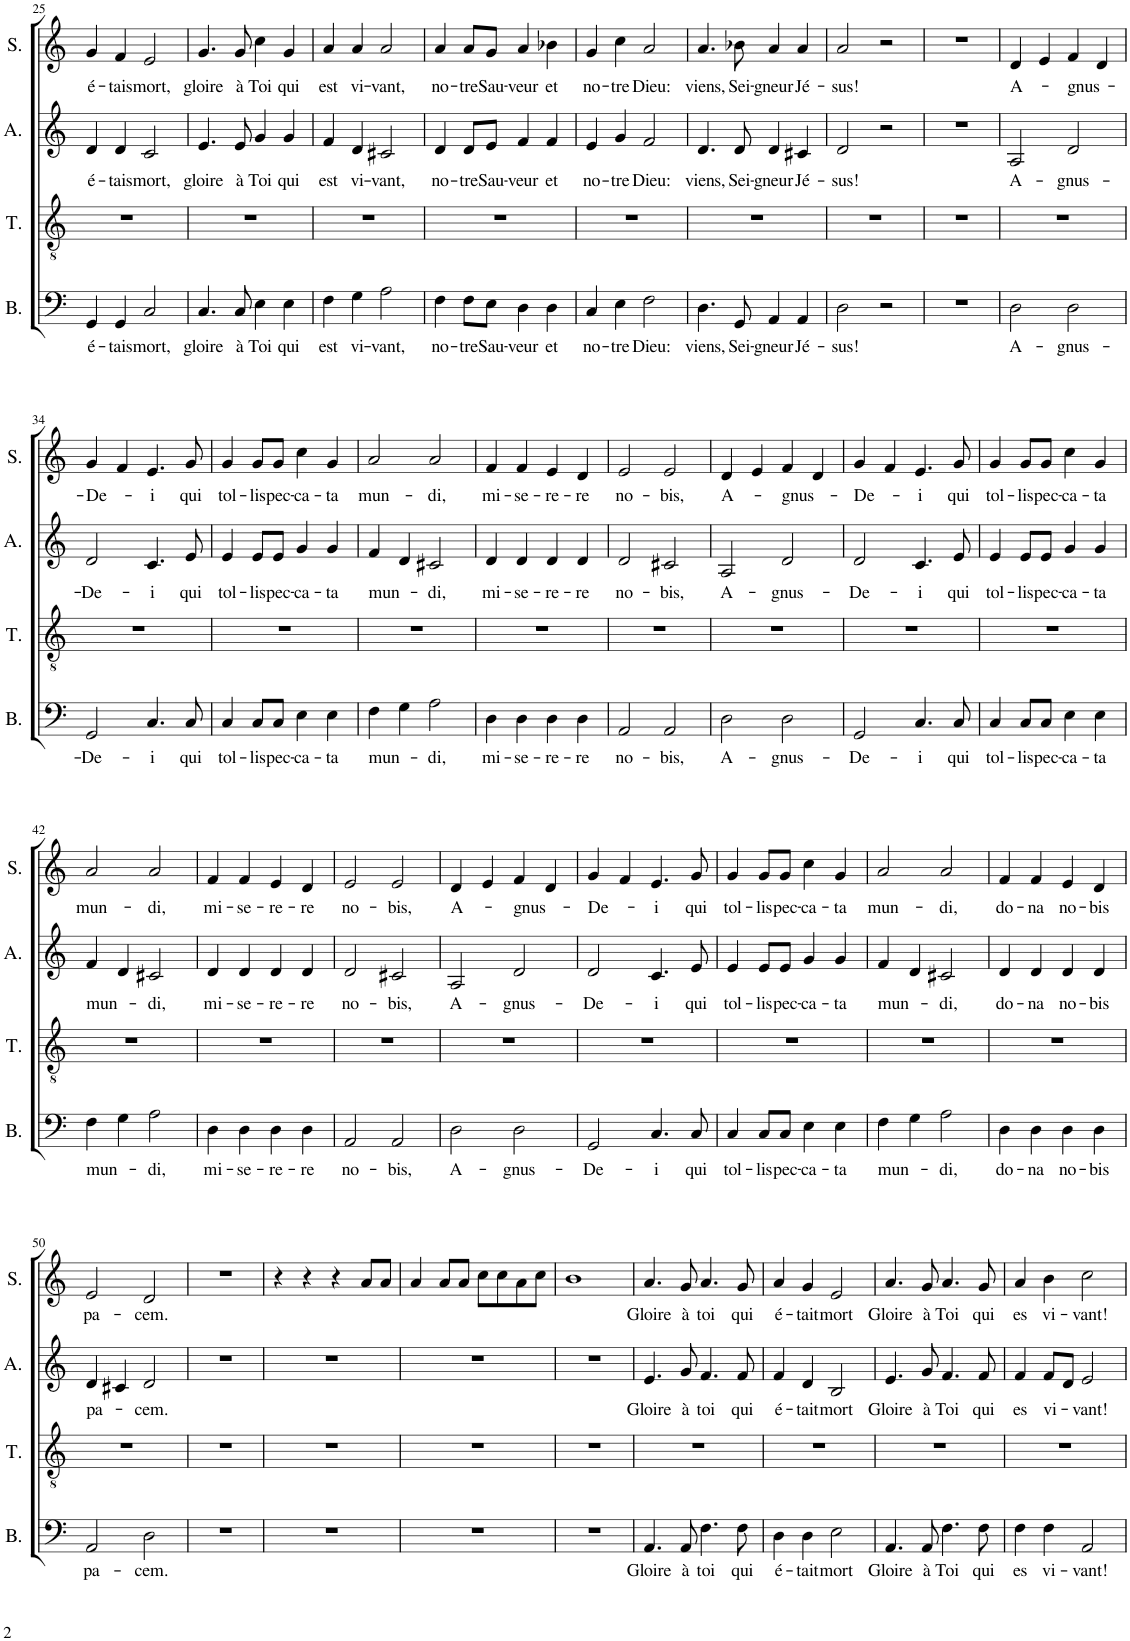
**kern	**text	**kern	**kern	**text	**kern	**text
*part4	*part4	*part3	*part2	*part2	*part1	*part1
*staff4	*staff4	*staff3	*staff2	*staff2	*staff1	*staff1
*I"Bass	*	*I"Tenor	*I"Alto	*	*I"Soprano	*
*I'B.	*	*I'T.	*I'A.	*	*I'S.	*
!!LO:PB:g=z
*clefF4	*	*clefGv2	*clefG2	*	*clefG2	*
*k[]	*	*k[]	*k[]	*	*k[]	*
*M4/4	*	*M4/4	*M4/4	*	*M4/4	*
=25	=25	=25	=25	=25	=25	=25
!	!LO:LY:b	!	!	!LO:LY:b	!	!LO:LY:b
4GG/	é-	1r	4d/	é-	4g/	é-
!	!LO:LY:b	!	!	!LO:LY:b	!	!LO:LY:b
4GG/	-tais	.	4d/	-tais	4f/	-tais
!	!LO:LY:b	!	!	!LO:LY:b	!	!LO:LY:b
2C/	mort,	.	2c/	mort,	2e/	mort,
=26	=26	=26	=26	=26	=26	=26
!	!LO:LY:b	!	!	!LO:LY:b	!	!LO:LY:b
4.C/	gloire	1r	4.e/	gloire	4.g/	gloire
!	!LO:LY:b	!	!	!LO:LY:b	!	!LO:LY:b
8C/	à	.	8e/	à	8g/	à
!	!LO:LY:b	!	!	!LO:LY:b	!	!LO:LY:b
4E\	Toi	.	4g/	Toi	4cc\	Toi
!	!LO:LY:b	!	!	!LO:LY:b	!	!LO:LY:b
4E\	qui	.	4g/	qui	4g/	qui
=27	=27	=27	=27	=27	=27	=27
!	!LO:LY:b	!	!	!LO:LY:b	!	!LO:LY:b
4F\	est	1r	4f/	est	4a/	est
!	!LO:LY:b	!	!	!LO:LY:b	!	!LO:LY:b
4G\	vi-	.	4d/	vi-	4a/	vi-
!	!LO:LY:b	!	!	!LO:LY:b	!	!LO:LY:b
2A\	-vant,	.	2c#X/	-vant,	2a/	-vant,
=28	=28	=28	=28	=28	=28	=28
!	!LO:LY:b	!	!	!LO:LY:b	!	!LO:LY:b
4F\	no-	1r	4d/	no-	4a/	no-
!	!LO:LY:b	!	!	!LO:LY:b	!	!LO:LY:b
8F\L	-tre	.	8d/L	-tre	8a/L	-tre
!	!LO:LY:b	!	!	!LO:LY:b	!	!LO:LY:b
8E\J	Sau-	.	8e/J	Sau-	8g/J	Sau-
!	!LO:LY:b	!	!	!LO:LY:b	!	!LO:LY:b
4D\	-veur	.	4f/	-veur	4a/	-veur
!	!LO:LY:b	!	!	!LO:LY:b	!	!LO:LY:b
4D\	et	.	4f/	et	4b-X\	et
=29	=29	=29	=29	=29	=29	=29
!	!LO:LY:b	!	!	!LO:LY:b	!	!LO:LY:b
4C/	no-	1r	4e/	no-	4g/	no-
!	!LO:LY:b	!	!	!LO:LY:b	!	!LO:LY:b
4E\	-tre	.	4g/	-tre	4cc\	-tre
!	!LO:LY:b	!	!	!LO:LY:b	!	!LO:LY:b
2F\	Dieu:	.	2f/	Dieu:	2a/	Dieu:
=30	=30	=30	=30	=30	=30	=30
!	!LO:LY:b	!	!	!LO:LY:b	!	!LO:LY:b
4.D\	viens,	1r	4.d/	viens,	4.a/	viens,
!	!LO:LY:b	!	!	!LO:LY:b	!	!LO:LY:b
8GG/	Sei-	.	8d/	Sei-	8b-X\	Sei-
!	!LO:LY:b	!	!	!LO:LY:b	!	!LO:LY:b
4AA/	-gneur	.	4d/	-gneur	4a/	-gneur
!	!LO:LY:b	!	!	!LO:LY:b	!	!LO:LY:b
4AA/	Jé-	.	4c#X/	Jé-	4a/	Jé-
=31	=31	=31	=31	=31	=31	=31
!	!LO:LY:b	!	!	!LO:LY:b	!	!LO:LY:b
2D\	-sus!	1r	2d/	-sus!	2a/	-sus!
2r	.	.	2r	.	2r	.
=32	=32	=32	=32	=32	=32	=32
1r	.	1r	1r	.	1r	.
=33	=33	=33	=33	=33	=33	=33
!	!LO:LY:b	!	!	!LO:LY:b	!	!LO:LY:b
2D\	A-	1r	2A/	A-	4d/	A-
.	.	.	.	.	4e/	.
!	!LO:LY:b	!	!	!LO:LY:b	!	!LO:LY:b
2D\	-gnus-	.	2d/	-gnus-	4f/	-gnus-
.	.	.	.	.	4d/	.
!!LO:LB:g=z
=34	=34	=34	=34	=34	=34	=34
!	!LO:LY:b	!	!	!LO:LY:b	!	!LO:LY:b
2GG/	-De-	1r	2d/	-De-	4g/	-De-
.	.	.	.	.	4f/	.
!	!LO:LY:b	!	!	!LO:LY:b	!	!LO:LY:b
4.C/	-i	.	4.c/	-i	4.e/	-i
!	!LO:LY:b	!	!	!LO:LY:b	!	!LO:LY:b
8C/	qui	.	8e/	qui	8g/	qui
=35	=35	=35	=35	=35	=35	=35
!	!LO:LY:b	!	!	!LO:LY:b	!	!LO:LY:b
4C/	tol-	1r	4e/	tol-	4g/	tol-
!	!LO:LY:b	!	!	!LO:LY:b	!	!LO:LY:b
8C/L	-lis	.	8e/L	-lis	8g/L	-lis
!	!LO:LY:b	!	!	!LO:LY:b	!	!LO:LY:b
8C/J	pec-	.	8e/J	pec-	8g/J	pec-
!	!LO:LY:b	!	!	!LO:LY:b	!	!LO:LY:b
4E\	-ca-	.	4g/	-ca-	4cc\	-ca-
!	!LO:LY:b	!	!	!LO:LY:b	!	!LO:LY:b
4E\	-ta	.	4g/	-ta	4g/	-ta
=36	=36	=36	=36	=36	=36	=36
!	!LO:LY:b	!	!	!LO:LY:b	!	!LO:LY:b
4F\	mun-	1r	4f/	mun-	2a/	mun-
4G\	.	.	4d/	.	.	.
!	!LO:LY:b	!	!	!LO:LY:b	!	!LO:LY:b
2A\	-di,	.	2c#X/	-di,	2a/	-di,
=37	=37	=37	=37	=37	=37	=37
!	!LO:LY:b	!	!	!LO:LY:b	!	!LO:LY:b
4D\	mi-	1r	4d/	mi-	4f/	mi-
!	!LO:LY:b	!	!	!LO:LY:b	!	!LO:LY:b
4D\	-se-	.	4d/	-se-	4f/	-se-
!	!LO:LY:b	!	!	!LO:LY:b	!	!LO:LY:b
4D\	-re-	.	4d/	-re-	4e/	-re-
!	!LO:LY:b	!	!	!LO:LY:b	!	!LO:LY:b
4D\	-re	.	4d/	-re	4d/	-re
=38	=38	=38	=38	=38	=38	=38
!	!LO:LY:b	!	!	!LO:LY:b	!	!LO:LY:b
2AA/	no-	1r	2d/	no-	2e/	no-
!	!LO:LY:b	!	!	!LO:LY:b	!	!LO:LY:b
2AA/	-bis,	.	2c#X/	-bis,	2e/	-bis,
=39	=39	=39	=39	=39	=39	=39
!	!LO:LY:b	!	!	!LO:LY:b	!	!LO:LY:b
2D\	A-	1r	2A/	A-	4d/	A-
.	.	.	.	.	4e/	.
!	!LO:LY:b	!	!	!LO:LY:b	!	!LO:LY:b
2D\	-gnus-	.	2d/	-gnus-	4f/	-gnus-
.	.	.	.	.	4d/	.
=40	=40	=40	=40	=40	=40	=40
!	!LO:LY:b	!	!	!LO:LY:b	!	!LO:LY:b
2GG/	-De-	1r	2d/	-De-	4g/	-De-
.	.	.	.	.	4f/	.
!	!LO:LY:b	!	!	!LO:LY:b	!	!LO:LY:b
4.C/	-i	.	4.c/	-i	4.e/	-i
!	!LO:LY:b	!	!	!LO:LY:b	!	!LO:LY:b
8C/	qui	.	8e/	qui	8g/	qui
=41	=41	=41	=41	=41	=41	=41
!	!LO:LY:b	!	!	!LO:LY:b	!	!LO:LY:b
4C/	tol-	1r	4e/	tol-	4g/	tol-
!	!LO:LY:b	!	!	!LO:LY:b	!	!LO:LY:b
8C/L	-lis	.	8e/L	-lis	8g/L	-lis
!	!LO:LY:b	!	!	!LO:LY:b	!	!LO:LY:b
8C/J	pec-	.	8e/J	pec-	8g/J	pec-
!	!LO:LY:b	!	!	!LO:LY:b	!	!LO:LY:b
4E\	-ca-	.	4g/	-ca-	4cc\	-ca-
!	!LO:LY:b	!	!	!LO:LY:b	!	!LO:LY:b
4E\	-ta	.	4g/	-ta	4g/	-ta
!!LO:LB:g=z
=42	=42	=42	=42	=42	=42	=42
!	!LO:LY:b	!	!	!LO:LY:b	!	!LO:LY:b
4F\	mun-	1r	4f/	mun-	2a/	mun-
4G\	.	.	4d/	.	.	.
!	!LO:LY:b	!	!	!LO:LY:b	!	!LO:LY:b
2A\	-di,	.	2c#X/	-di,	2a/	-di,
=43	=43	=43	=43	=43	=43	=43
!	!LO:LY:b	!	!	!LO:LY:b	!	!LO:LY:b
4D\	mi-	1r	4d/	mi-	4f/	mi-
!	!LO:LY:b	!	!	!LO:LY:b	!	!LO:LY:b
4D\	-se-	.	4d/	-se-	4f/	-se-
!	!LO:LY:b	!	!	!LO:LY:b	!	!LO:LY:b
4D\	-re-	.	4d/	-re-	4e/	-re-
!	!LO:LY:b	!	!	!LO:LY:b	!	!LO:LY:b
4D\	-re	.	4d/	-re	4d/	-re
=44	=44	=44	=44	=44	=44	=44
!	!LO:LY:b	!	!	!LO:LY:b	!	!LO:LY:b
2AA/	no-	1r	2d/	no-	2e/	no-
!	!LO:LY:b	!	!	!LO:LY:b	!	!LO:LY:b
2AA/	-bis,	.	2c#X/	-bis,	2e/	-bis,
=45	=45	=45	=45	=45	=45	=45
!	!LO:LY:b	!	!	!LO:LY:b	!	!LO:LY:b
2D\	A-	1r	2A/	A-	4d/	A-
.	.	.	.	.	4e/	.
!	!LO:LY:b	!	!	!LO:LY:b	!	!LO:LY:b
2D\	-gnus-	.	2d/	-gnus-	4f/	-gnus-
.	.	.	.	.	4d/	.
=46	=46	=46	=46	=46	=46	=46
!	!LO:LY:b	!	!	!LO:LY:b	!	!LO:LY:b
2GG/	-De-	1r	2d/	-De-	4g/	-De-
.	.	.	.	.	4f/	.
!	!LO:LY:b	!	!	!LO:LY:b	!	!LO:LY:b
4.C/	-i	.	4.c/	-i	4.e/	-i
!	!LO:LY:b	!	!	!LO:LY:b	!	!LO:LY:b
8C/	qui	.	8e/	qui	8g/	qui
=47	=47	=47	=47	=47	=47	=47
!	!LO:LY:b	!	!	!LO:LY:b	!	!LO:LY:b
4C/	tol-	1r	4e/	tol-	4g/	tol-
!	!LO:LY:b	!	!	!LO:LY:b	!	!LO:LY:b
8C/L	-lis	.	8e/L	-lis	8g/L	-lis
!	!LO:LY:b	!	!	!LO:LY:b	!	!LO:LY:b
8C/J	pec-	.	8e/J	pec-	8g/J	pec-
!	!LO:LY:b	!	!	!LO:LY:b	!	!LO:LY:b
4E\	-ca-	.	4g/	-ca-	4cc\	-ca-
!	!LO:LY:b	!	!	!LO:LY:b	!	!LO:LY:b
4E\	-ta	.	4g/	-ta	4g/	-ta
=48	=48	=48	=48	=48	=48	=48
!	!LO:LY:b	!	!	!LO:LY:b	!	!LO:LY:b
4F\	mun-	1r	4f/	mun-	2a/	mun-
4G\	.	.	4d/	.	.	.
!	!LO:LY:b	!	!	!LO:LY:b	!	!LO:LY:b
2A\	-di,	.	2c#X/	-di,	2a/	-di,
=49	=49	=49	=49	=49	=49	=49
!	!LO:LY:b	!	!	!LO:LY:b	!	!LO:LY:b
4D\	do-	1r	4d/	do-	4f/	do-
!	!LO:LY:b	!	!	!LO:LY:b	!	!LO:LY:b
4D\	-na	.	4d/	-na	4f/	-na
!	!LO:LY:b	!	!	!LO:LY:b	!	!LO:LY:b
4D\	no-	.	4d/	no-	4e/	no-
!	!LO:LY:b	!	!	!LO:LY:b	!	!LO:LY:b
4D\	-bis	.	4d/	-bis	4d/	-bis
!!LO:LB:g=z
=50	=50	=50	=50	=50	=50	=50
!	!LO:LY:b	!	!	!LO:LY:b	!	!LO:LY:b
2AA/	pa-	1r	4d/	pa-	2e/	pa-
.	.	.	4c#X/	.	.	.
!	!LO:LY:b	!	!	!LO:LY:b	!	!LO:LY:b
2D\	-cem.	.	2d/	-cem.	2d/	-cem.
=51	=51	=51	=51	=51	=51	=51
1r	.	1r	1r	.	1r	.
=52	=52	=52	=52	=52	=52	=52
1r	.	1r	1r	.	4r	.
.	.	.	.	.	4r	.
.	.	.	.	.	4r	.
.	.	.	.	.	8a/L	.
.	.	.	.	.	8a/J	.
=53	=53	=53	=53	=53	=53	=53
1r	.	1r	1r	.	4a/	.
.	.	.	.	.	8a/L	.
.	.	.	.	.	8a/J	.
.	.	.	.	.	8cc\L	.
.	.	.	.	.	8cc\	.
.	.	.	.	.	8a\	.
.	.	.	.	.	8cc\J	.
=54	=54	=54	=54	=54	=54	=54
1r	.	1r	1r	.	1b	.
=55	=55	=55	=55	=55	=55	=55
!	!LO:LY:b	!	!	!LO:LY:b	!	!LO:LY:b
4.AA/	Gloire	1r	4.e/	Gloire	4.a/	Gloire
!	!LO:LY:b	!	!	!LO:LY:b	!	!LO:LY:b
8AA/	à	.	8g/	à	8g/	à
!	!LO:LY:b	!	!	!LO:LY:b	!	!LO:LY:b
4.F\	toi	.	4.f/	toi	4.a/	toi
!	!LO:LY:b	!	!	!LO:LY:b	!	!LO:LY:b
8F\	qui	.	8f/	qui	8g/	qui
=56	=56	=56	=56	=56	=56	=56
!	!LO:LY:b	!	!	!LO:LY:b	!	!LO:LY:b
4D\	é-	1r	4f/	é-	4a/	é-
!	!LO:LY:b	!	!	!LO:LY:b	!	!LO:LY:b
4D\	-tait	.	4d/	-tait	4g/	-tait
!	!LO:LY:b	!	!	!LO:LY:b	!	!LO:LY:b
2E\	mort	.	2B/	mort	2e/	mort
=57	=57	=57	=57	=57	=57	=57
!	!LO:LY:b	!	!	!LO:LY:b	!	!LO:LY:b
4.AA/	Gloire	1r	4.e/	Gloire	4.a/	Gloire
!	!LO:LY:b	!	!	!LO:LY:b	!	!LO:LY:b
8AA/	à	.	8g/	à	8g/	à
!	!LO:LY:b	!	!	!LO:LY:b	!	!LO:LY:b
4.F\	Toi	.	4.f/	Toi	4.a/	Toi
!	!LO:LY:b	!	!	!LO:LY:b	!	!LO:LY:b
8F\	qui	.	8f/	qui	8g/	qui
=58	=58	=58	=58	=58	=58	=58
!	!LO:LY:b	!	!	!LO:LY:b	!	!LO:LY:b
4F\	es	1r	4f/	es	4a/	es
!	!LO:LY:b	!	!	!LO:LY:b	!	!LO:LY:b
4F\	vi-	.	8f/L	vi-	4b\	vi-
.	.	.	8d/J	.	.	.
!	!LO:LY:b	!	!	!LO:LY:b	!	!LO:LY:b
2AA/	-vant!	.	2e/	-vant!	2cc\	-vant!
=	=	=	=	=	=	=
*-	*-	*-	*-	*-	*-	*-
